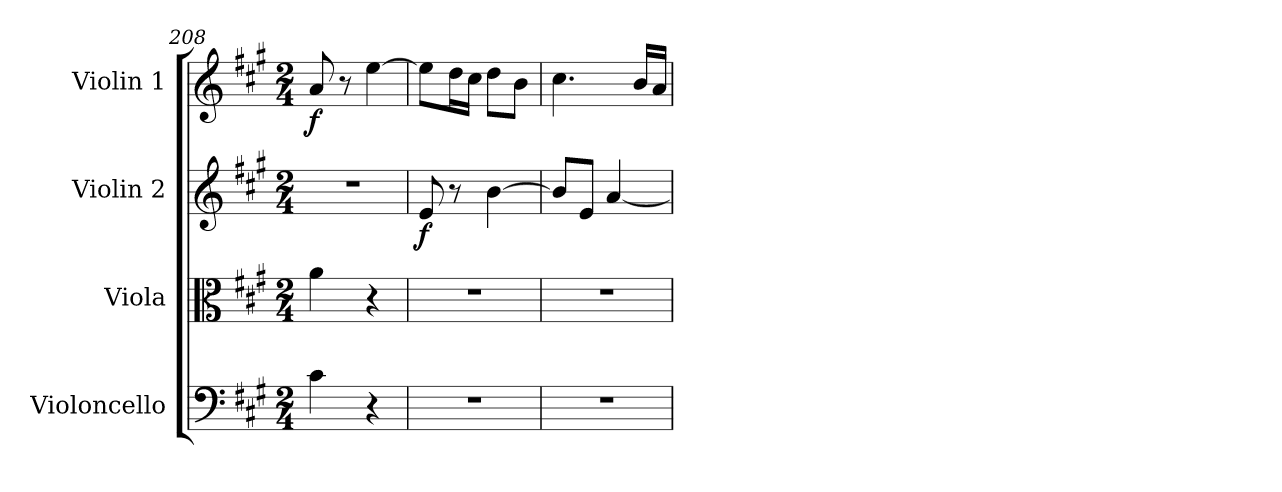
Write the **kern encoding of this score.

**kern	**kern	**kern	**dynam	**kern	**dynam
*part4	*part3	*part2	*part2	*part1	*part1
*staff4	*staff3	*staff2	*staff2	*staff1	*staff1
*I"Violoncello	*I"Viola	*I"Violin 2	*	*I"Violin 1	*
*I'Vc	*I'Vla	*I'Vln	*	*I'Vln	*
*clefF4	*clefC3	*clefG2	*	*clefG2	*
*k[f#c#g#]	*k[f#c#g#]	*k[f#c#g#]	*	*k[f#c#g#]	*
*M2/4	*M2/4	*M2/4	*	*M2/4	*
=208	=208	=208	=208	=208	=208
!	!	!	!	!	!LO:DY:b
4c#\	4a\	2r	.	8a/	f
.	.	.	.	8r	.
4r	4r	.	.	[4ee\	.
=209	=209	=209	=209	=209	=209
!	!	!	!LO:DY:b	!	!
2r	2r	8e/	f	8ee\L]	.
.	.	8r	.	16dd\L	.
.	.	.	.	16cc#\JJ	.
.	.	[4b\	.	8dd\L	.
.	.	.	.	8b\J	.
=210	=210	=210	=210	=210	=210
2r	2r	8b/L]	.	4.cc#\	.
.	.	8e/J	.	.	.
.	.	[4a/	.	.	.
.	.	.	.	16b/LL	.
.	.	.	.	16a/JJ	.
=	=	=	=	=	=
*-	*-	*-	*-	*-	*-
